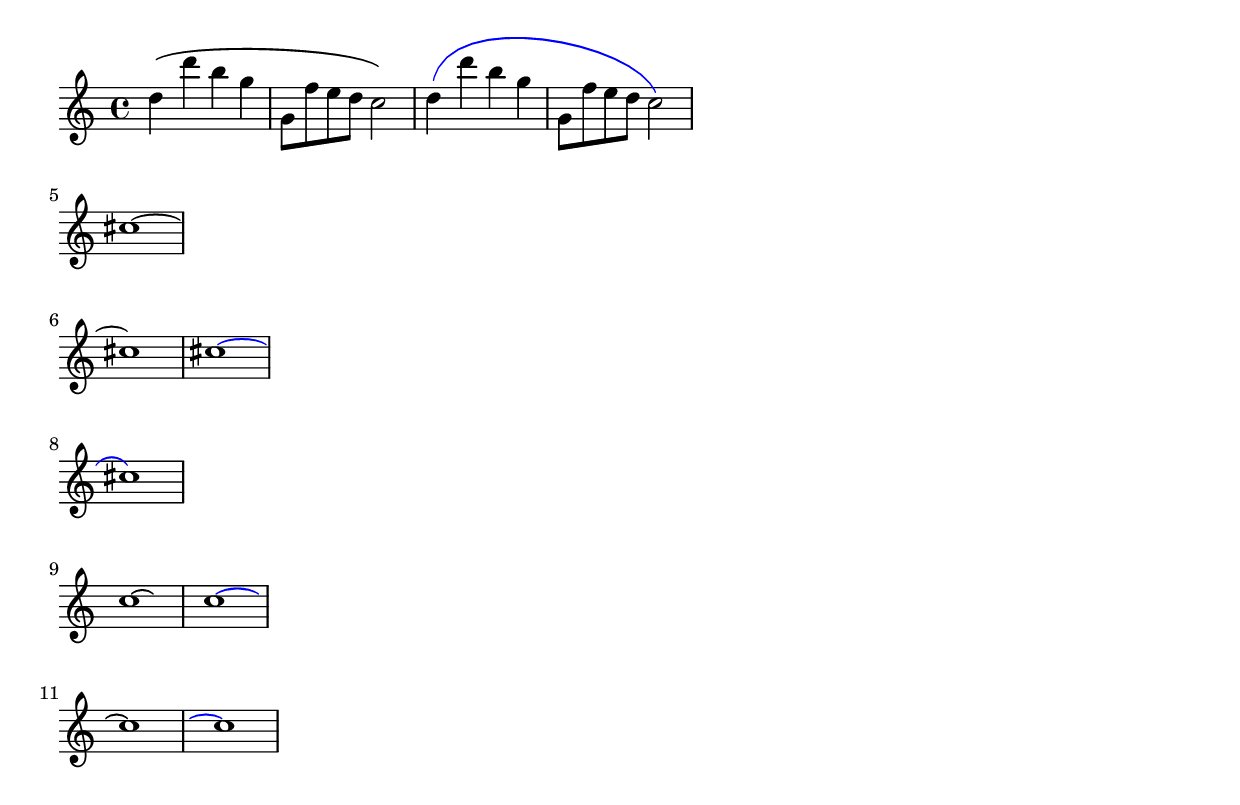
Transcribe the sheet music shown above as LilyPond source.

\version "2.15.39"

\header {
  texidoc = "In addition to @code{Slur}, the music function @code{\\shape} works
with @code{PhrasingSlur}, @code{Tie}, @code{LaissezVibrerTie}, and @code{RepeatTie}.
Each is shown below, first unmodified and then (in blue) after application of the
function."
}

\layout {
  indent = 0
  ragged-right = ##t
}

\relative c'' {
  % PhrasingSlur
  d4\( d' b g g,8 f' e d c2\)
  \override PhrasingSlur #'color = #blue
  \shape PhrasingSlur #'((0 . -2) (-1 . 3.5) (0.5 . 0.5) (0 . -2.5))
  d4\( d' b g g,8 f' e d c2\)
  \break

  % Tie
  cis1~
  \break
  cis
  \override Tie #'color = #blue
  \shape Tie #'(() ((0 . -0.9) (0 . -0.5) (0 . -0.5) (0 . -0.9)))
  cis~
  \break
  cis
  \break

  % LaissezVibrerTie
  c\laissezVibrer
  \override LaissezVibrerTie #'color = #blue
  \shape LaissezVibrerTie #'((0 . 0) (0.5 . 0.2) (1.5 . 0.2) (2 . 0))
  c\laissezVibrer
  \break

  % RepeatTie
  c\repeatTie
  \override RepeatTie #'color = #blue
  \shape RepeatTie #'((-1 . 0) (-0.7 . 0) (-0.3 . 0) (0 . 0))
  c\repeatTie
}
